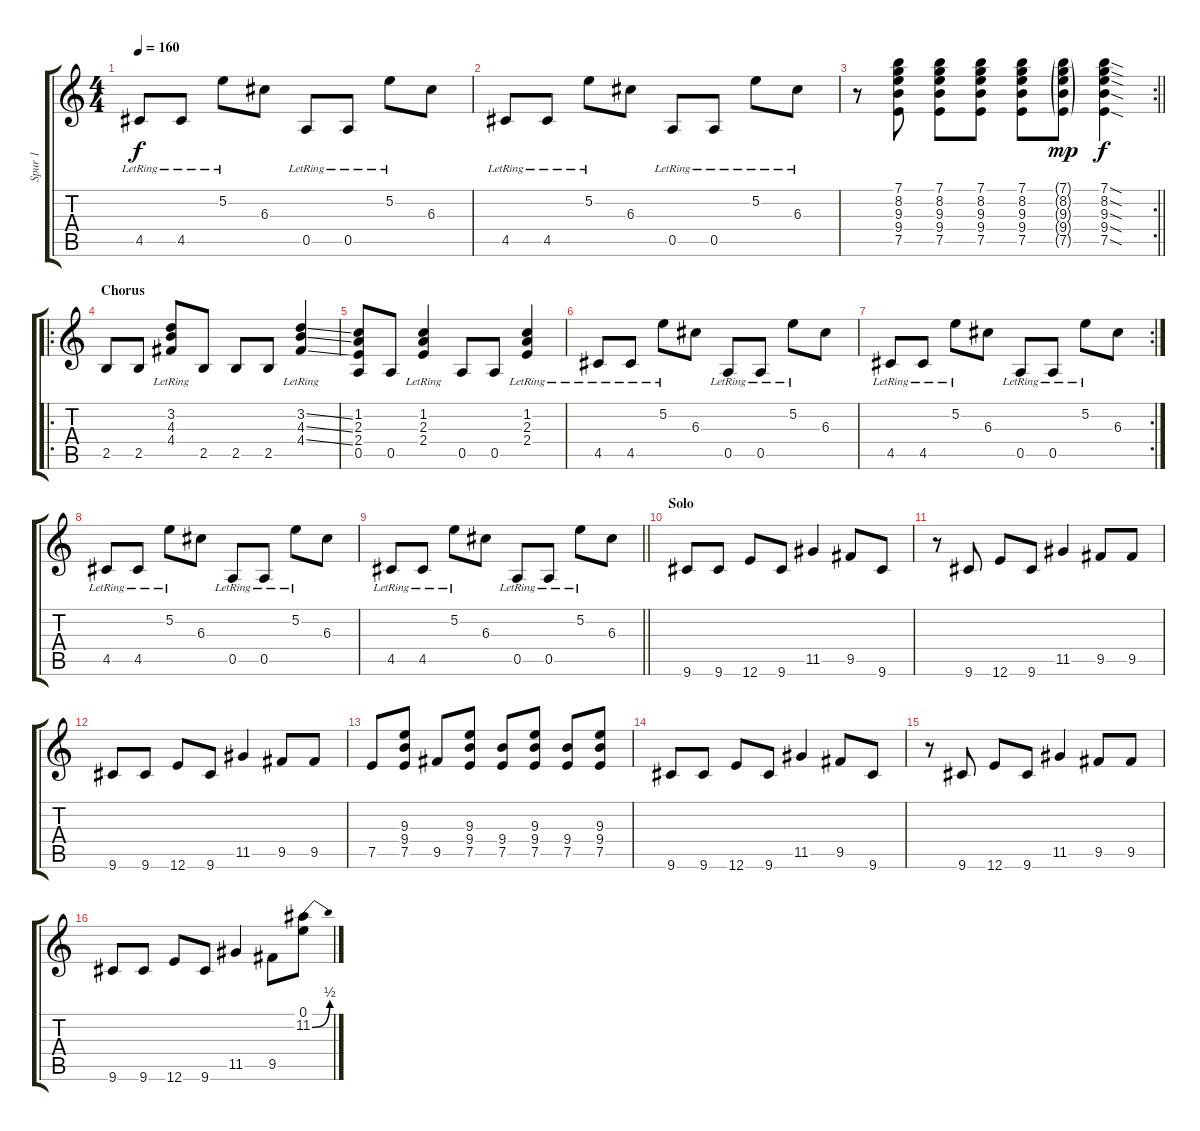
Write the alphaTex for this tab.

\track ("Spur 1" "Spur 1") {instrument distortionguitar}
\staff {score tabs}
\tuning (E4 B3 G3 D3 A2 E2) {hide}
\ts (4 4)
\tempo 160
\clef g2
\ks c
4.5{lr}.8{dy f} 4.5{lr}.8 5.2{lr}.8 6.3.8 0.5{lr}.8 0.5{lr}.8 5.2{lr}.8 6.3.8 |
4.5{lr}.8 4.5{lr}.8 5.2{lr}.8 6.3.8 0.5{lr}.8 0.5{lr}.8 5.2{lr}.8 6.3{lr}.8 |
\rc 2
\barLineRight lightlight
r.8 (7.1 8.2 9.3 9.4 7.5).8 (7.1 8.2 9.3 9.4 7.5).8 (7.1 8.2 9.3 9.4 7.5).8 (7.1 8.2 9.3 9.4 7.5).8 (7.1{g} 8.2{g} 9.3{g} 9.4{g} 7.5{g}).8{dy mp} (7.1{sod} 8.2{sod} 9.3{sod} 9.4{sod} 7.5{sod}).4{dy f} |
\ro
\section ("" "Chorus")
2.5.8 2.5.8 (3.2{lr} 4.3 4.4).8 2.5.8 2.5.8 2.5.8 (3.2{ss lr} 4.3{ss} 4.4{ss}).4 |
(1.2 2.3 2.4 0.5).8 0.5.8 (1.2{lr} 2.3 2.4).4 0.5.8 0.5.8 (1.2{lr} 2.3 2.4).4 |
4.5{lr}.8 4.5{lr}.8 5.2{lr}.8 6.3.8 0.5{lr}.8 0.5{lr}.8 5.2{lr}.8 6.3.8 |
\rc 2
4.5{lr}.8 4.5{lr}.8 5.2{lr}.8 6.3.8 0.5{lr}.8 0.5{lr}.8 5.2{lr}.8 6.3.8 |
4.5{lr}.8 4.5{lr}.8 5.2{lr}.8 6.3.8 0.5{lr}.8 0.5{lr}.8 5.2{lr}.8 6.3.8 |
\barLineRight lightlight
4.5{lr}.8 4.5{lr}.8 5.2{lr}.8 6.3.8 0.5{lr}.8 0.5{lr}.8 5.2{lr}.8 6.3.8 |
\section ("" "Solo")
9.6.8 9.6.8 12.6.8 9.6.8 11.5.4 9.5.8 9.6.8 |
r.8 9.6.8 12.6.8 9.6.8 11.5.4 9.5.8 9.5.8 |
9.6.8 9.6.8 12.6.8 9.6.8 11.5.4 9.5.8 9.5.8 |
7.5.8 (9.3 9.4 7.5).8 9.5.8 (9.3 9.4 7.5).8 (9.4 7.5).8 (9.3 9.4 7.5).8 (9.4 7.5).8 (9.3 9.4 7.5).8 |
9.6.8 9.6.8 12.6.8 9.6.8 11.5.4 9.5.8 9.6.8 |
r.8 9.6.8 12.6.8 9.6.8 11.5.4 9.5.8 9.5.8 |
9.6.8 9.6.8 12.6.8 9.6.8 11.5.4 9.5.8 (0.1 11.2{be (bend 0 0 60 2)}).8
